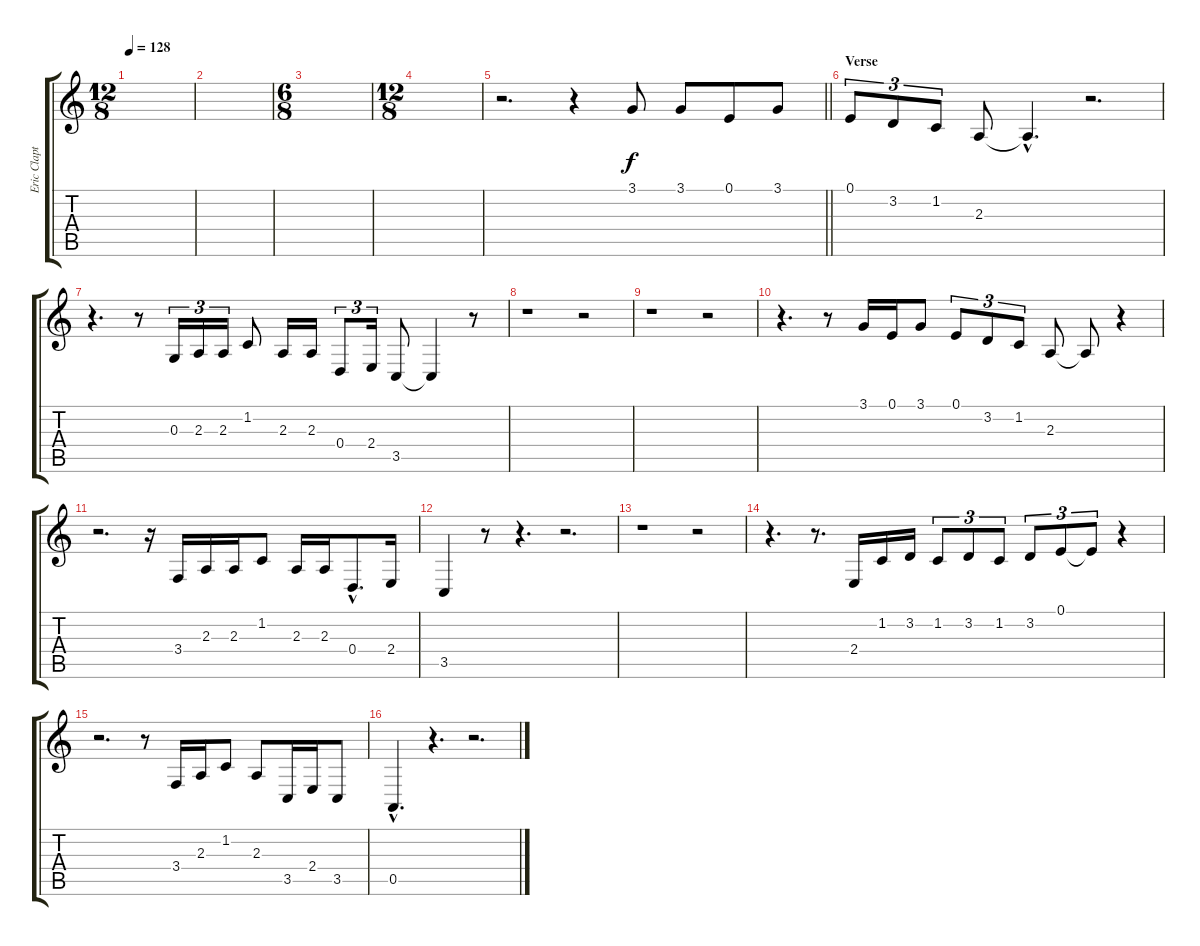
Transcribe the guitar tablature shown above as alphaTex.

\track ("Eric Clapton Voice" "Eric Clapt") {instrument harmonica}
\staff {score tabs}
\tuning (E4 B3 G3 D3 A2 E2) {hide}
\ts (12 8)
\tempo 128
\clef g2
\ks c
|
|
\ts (6 8)
|
\ts (12 8)
|
\barLineRight lightlight
r.2{d} r.4 3.1.8 3.1.8 0.1.8 3.1.8 |
\section ("" "Verse")
0.1.8{tu (3 2)} 3.2.8{tu (3 2)} 1.2.8{tu (3 2)} 2.3.8 2.3{hac t}.4{d} r.2{d} |
r.4{d} r.8 0.3.16{tu (3 2)} 2.3.16{tu (3 2)} 2.3.16{tu (3 2)} 1.2.8 2.3.16 2.3.16 0.4.8{tu (3 2)} 2.4.16{tu (3 2)} 3.5.8 3.5{t}.4 r.8 |
r.1 r.2 |
r.1 r.2 |
r.4{d} r.8 3.1.16 0.1.16 3.1.8 0.1.8{tu (3 2)} 3.2.8{tu (3 2)} 1.2.8{tu (3 2)} 2.3.8 2.3{t}.8 r.4 |
r.2{d} r.16 3.4.16 2.3.16 2.3.16 1.2.8 2.3.16 2.3.16 0.4{hac}.8{d} 2.4.16 |
3.5.4 r.8 r.4{d} r.2{d} |
r.1 r.2 |
r.4{d} r.8{d} 2.4.16 1.2.16 3.2.16 1.2.8{tu (3 2)} 3.2.8{tu (3 2)} 1.2.8{tu (3 2)} 3.2.8{tu (3 2)} 0.1.8{tu (3 2)} 0.1{t}.8{tu (3 2)} r.4 |
r.2{d} r.8 3.4.16 2.3.16 1.2.8 2.3.8 3.5.16 2.4.16 3.5.8 |
0.5{hac}.4{d} r.4{d} r.2{d}
